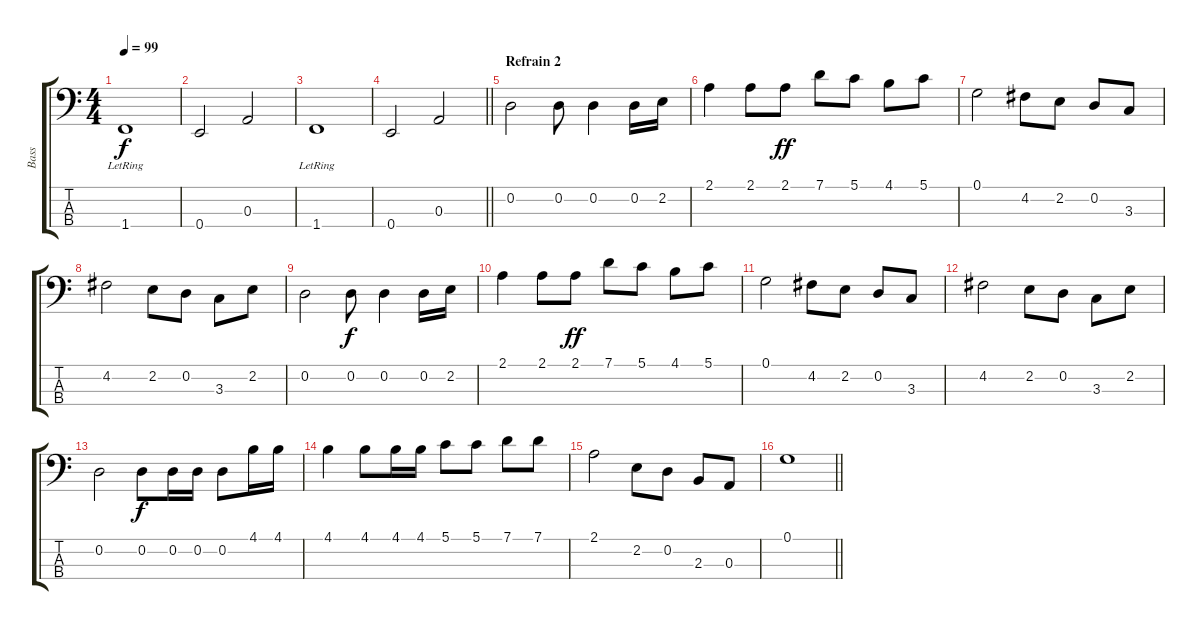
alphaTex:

\track ("Bass" "Bass") {instrument fretlessbass}
\staff {score tabs}
\tuning (G2 D2 A1 E1) {hide}
\ts (4 4)
\tempo 99
\clef f4
\ks c
1.4{lr}.1{dy f} |
0.4.2 0.3.2 |
1.4{lr}.1 |
\barLineRight lightlight
0.4.2 0.3.2 |
\section ("" "Refrain 2")
0.2.2 0.2.8 0.2.4 0.2.16 2.2.16 |
2.1.4 2.1.8 2.1.8{dy ff} 7.1.8 5.1.8 4.1.8 5.1.8 |
0.1.2 4.2.8 2.2.8 0.2.8 3.3.8 |
4.2.2 2.2.8 0.2.8 3.3.8 2.2.8 |
0.2.2 0.2.8{dy f} 0.2.4 0.2.16 2.2.16 |
2.1.4 2.1.8 2.1.8{dy ff} 7.1.8 5.1.8 4.1.8 5.1.8 |
0.1.2 4.2.8 2.2.8 0.2.8 3.3.8 |
4.2.2 2.2.8 0.2.8 3.3.8 2.2.8 |
0.2.2 0.2.8{dy f} 0.2.16 0.2.16 0.2.8 4.1.16 4.1.16 |
4.1.4 4.1.8 4.1.16 4.1.16 5.1.8 5.1.8 7.1.8 7.1.8 |
2.1.2 2.2.8 0.2.8 2.3.8 0.3.8 |
\barLineRight lightlight
0.1.1
